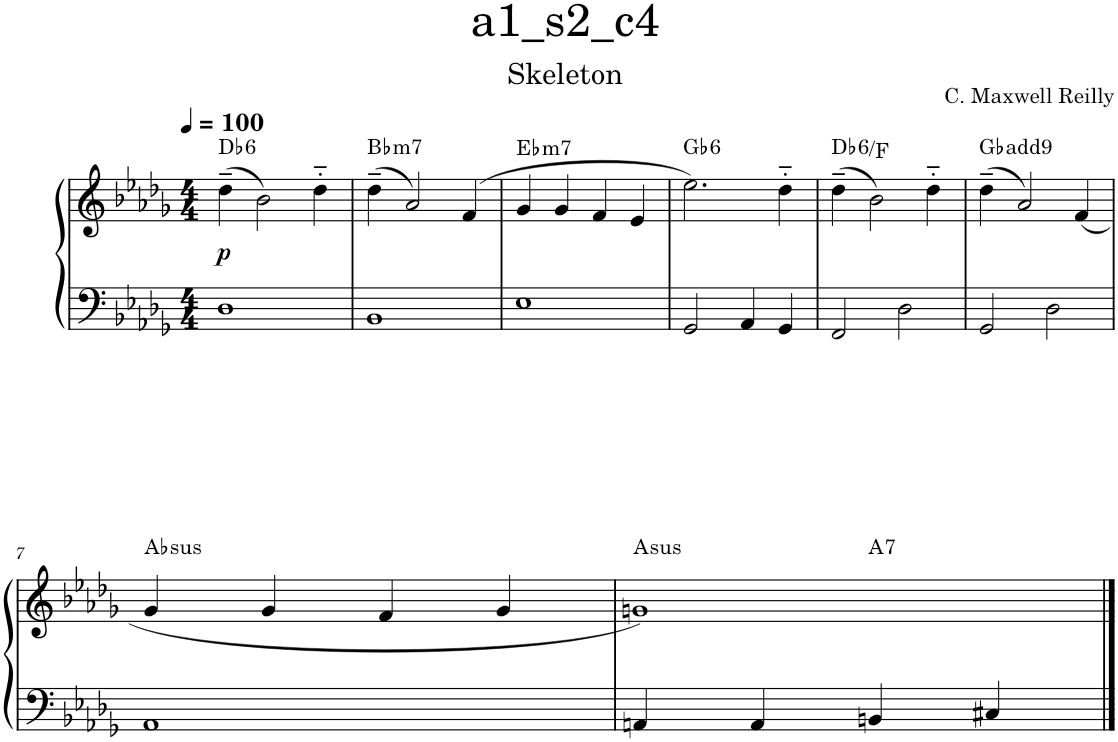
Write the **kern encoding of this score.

**kern	**kern	**dynam	**harte
*part1	*part1	*part1	*part1
*staff2	*staff1	*staff1/2	*
*I"Piano	*	*	*
*I'Pno.	*	*	*
*clefF4	*clefG2	*	*
*k[b-e-a-d-g-]	*k[b-e-a-d-g-]	*	*
*M4/4	*M4/4	*	*
*MM100	*MM100	*	*
=1	=1	=1	=1
!	!	!LO:DY:b	!LO:H:kt=6
1D-	(4dd-~\	p	Db:maj6
.	2b-\)	.	.
.	4dd-'~\	.	.
=2	=2	=2	=2
!	!	!	!LO:H:kt=m7
1BB-	(4dd-~\	.	Bb:min7
.	2a-/)	.	.
.	(4f/	.	.
=3	=3	=3	=3
!	!	!	!LO:H:kt=m7
1E-	4g-/	.	Eb:min7
.	4g-/	.	.
.	4f/	.	.
.	4e-/	.	.
=4	=4	=4	=4
!	!	!	!LO:H:kt=6
2GG-/	2.ee-\)	.	Gb:maj6
4AA-/	.	.	.
4GG-/	4dd-'~\	.	.
=5	=5	=5	=5
!	!	!	!LO:H:kt=6
2FF/	(4dd-~\	.	Db:maj6/3
.	2b-\)	.	.
2D-\	.	.	.
.	4dd-'~\	.	.
=6	=6	=6	=6
2GG-/	(4dd-~\	.	Gb:maj(9)
.	2a-/)	.	.
2D-\	.	.	.
.	(4f/	.	.
!!LO:LB:g=z
=7	=7	=7	=7
!	!	!	!LO:H:kt=sus
1AA-	4g-/	.	Ab:sus4
.	4g-/	.	.
.	4f/	.	.
.	4g-/	.	.
=8	=8	=8	=8
!	!	!	!LO:H:kt=sus
*	*^	*	*
4AAn/	1gn)	2ryy	.	A:sus4
4AA/	.	.	.	.
!	!	!	!	!LO:H:kt=7
4BBn/	.	2ryy	.	A:7
4C#X/	.	.	.	.
*	*v	*v	*	*
==	==	==	==
*-	*-	*-	*-
